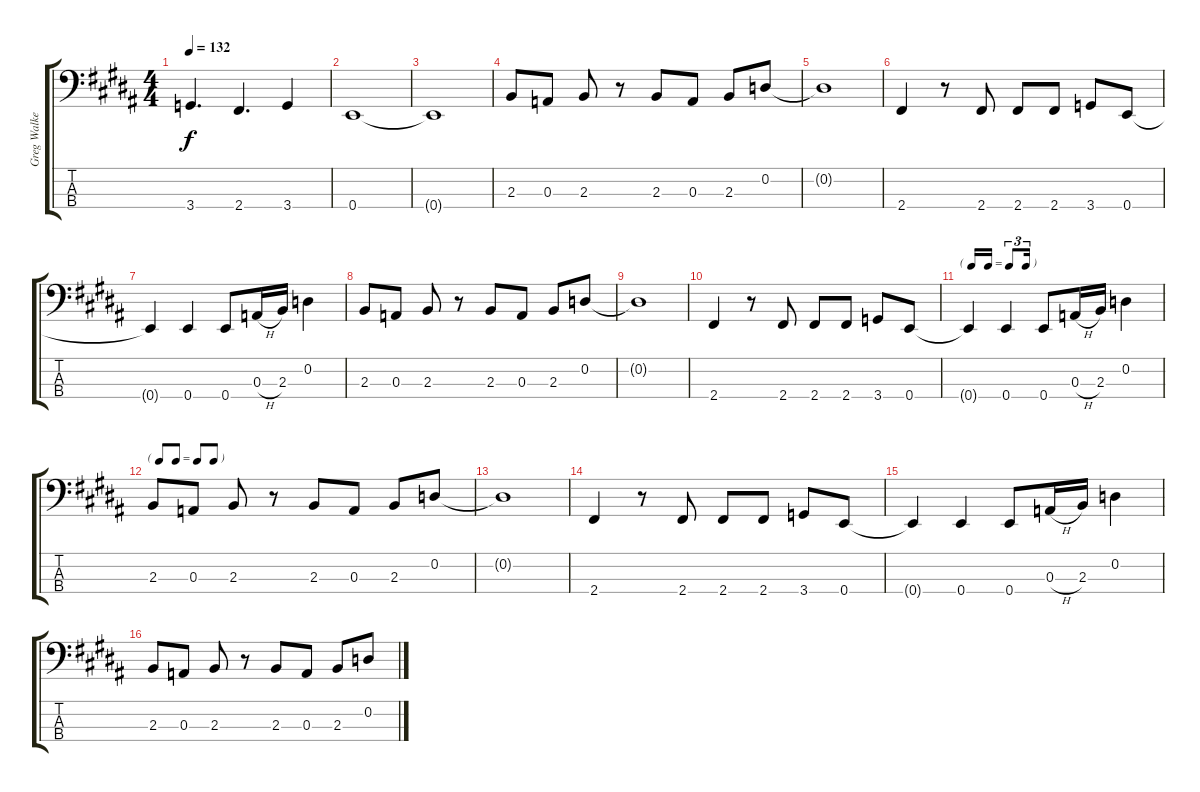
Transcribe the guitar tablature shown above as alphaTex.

\track ("Greg Walker Bass" "Greg Walke") {instrument electricbassfinger}
\staff {score tabs}
\tuning (G2 D2 A1 E1) {hide}
\ts (4 4)
\tempo 132
\clef f4
\ks b
3.4.4{d dy f} 2.4.4{d} 3.4.4 |
0.4.1 |
0.4{t}.1 |
2.3.8 0.3.8 2.3.8 r.8 2.3.8 0.3.8 2.3.8 0.2.8 |
0.2{t}.1 |
2.4.4 r.8 2.4.8 2.4.8 2.4.8 3.4.8 0.4.8 |
0.4{t}.4 0.4.4 0.4.8 0.3{h}.16 2.3.16 0.2.4 |
2.3.8 0.3.8 2.3.8 r.8 2.3.8 0.3.8 2.3.8 0.2.8 |
0.2{t}.1 |
2.4.4 r.8 2.4.8 2.4.8 2.4.8 3.4.8 0.4.8 |
\tf triplet16th
0.4{t}.4 0.4.4 0.4.8 0.3{h}.16 2.3.16 0.2.4 |
\tf none
2.3.8 0.3.8 2.3.8 r.8 2.3.8 0.3.8 2.3.8 0.2.8 |
0.2{t}.1 |
2.4.4 r.8 2.4.8 2.4.8 2.4.8 3.4.8 0.4.8 |
0.4{t}.4 0.4.4 0.4.8 0.3{h}.16 2.3.16 0.2.4 |
2.3.8 0.3.8 2.3.8 r.8 2.3.8 0.3.8 2.3.8 0.2.8
